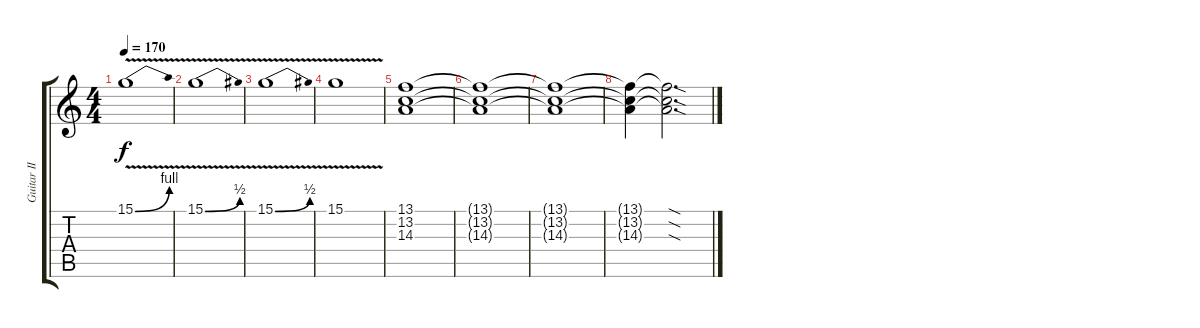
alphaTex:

\track ("Guitar II" "Guitar II") {instrument pad3polysynth}
\staff {score tabs}
\tuning (E4 B3 G3 D3 A2 E2) {hide}
\ts (4 4)
\tempo 170
\clef g2
\ks c
15.1{be (bend 0 0 60 4) v}.1{dy f} |
15.1{be (bend 0 0 60 2) v}.1 |
15.1{be (bend 0 0 60 2) v}.1 |
15.1{v}.1 |
(13.1 13.2 14.3).1 |
(13.1{t} 13.2{t} 14.3{t}).1 |
(13.1{t} 13.2{t} 14.3{t}).1 |
(13.1{t} 13.2{t} 14.3{t}).4 (13.1{sod t} 13.2{sod t} 14.3{sod t}).2{d}
